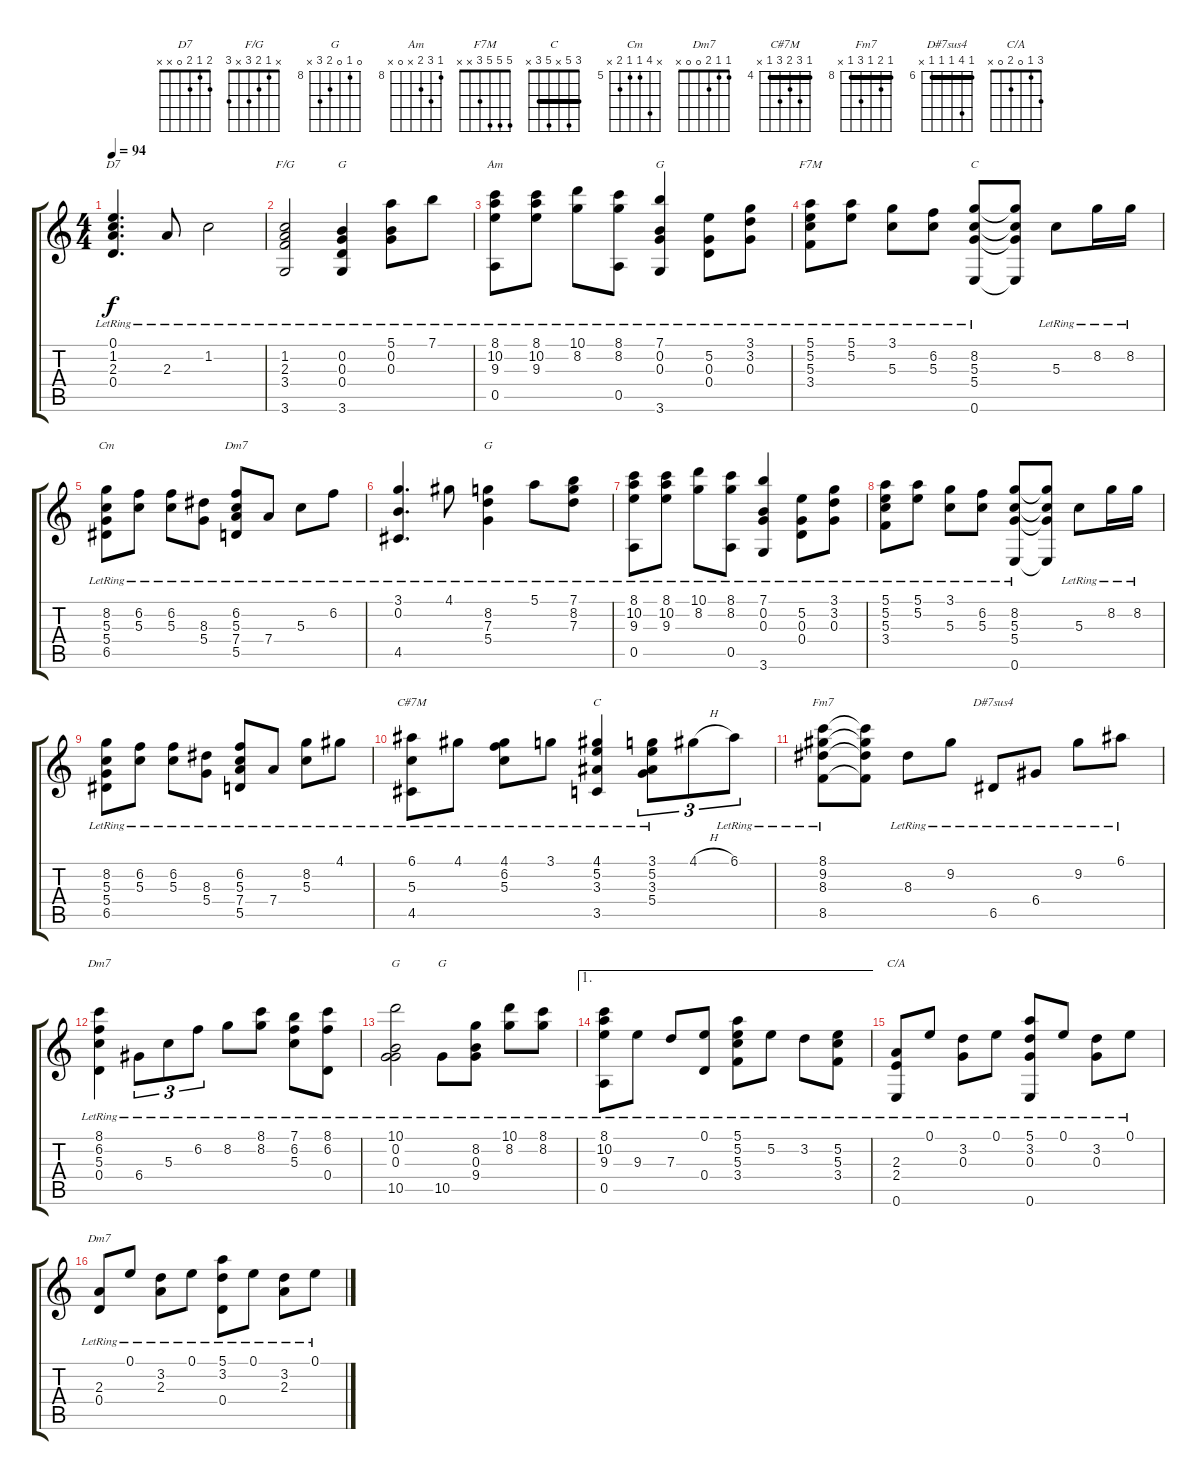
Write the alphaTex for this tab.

\track "" {instrument acousticguitarnylon}
\staff {score tabs}
\tuning (E4 B3 G3 D3 A2 E2) {hide}
\chord ("D7" 2 1 2 0 x x)
\chord ("F/G" x 1 2 3 x 3)
\chord ("G" x 0 0 0 x 3)
\chord ("Am" 8 10 9 x 0 x) {firstfret 8}
\chord ("G" 7 0 0 x x 3) {firstfret 3}
\chord ("F7M" 5 5 5 3 x x)
\chord ("C" x 8 5 5 x 0) {firstfret 5}
\chord ("Cm" x 8 5 5 6 x) {firstfret 5}
\chord ("Dm7" x 6 5 7 5 x) {firstfret 5}
\chord ("G" x 8 7 5 x x) {firstfret 5}
\chord ("C#7M" 4 6 5 6 4 x) {firstfret 4 barre 4}
\chord ("C" 3 5 x 5 3 x) {barre 3}
\chord ("Fm7" 8 9 8 10 8 x) {firstfret 8 barre 8}
\chord ("D#7sus4" 6 9 6 6 6 x) {firstfret 6 barre 6}
\chord ("Dm7" 8 6 5 0 x x) {firstfret 5}
\chord ("G" 10 0 0 0 10 x) {firstfret 9}
\chord ("G" 0 8 0 9 10 x) {firstfret 8}
\chord ("C/A" 3 1 0 2 0 x)
\chord ("Dm7" 1 1 2 0 0 x)
\ts (4 4)
\tempo 94
\clef g2
\ks c
(0.1{lr} 1.2{lr} 2.3{lr} 0.4{lr}).4{d ch "D7" dy f} 2.3{lr}.8 1.2{lr}.2 |
(1.2{lr} 2.3{lr} 3.4{lr} 3.6{lr}).2{ch "F/G"} (0.2{lr} 0.3{lr} 0.4{lr} 3.6{lr}).4{ch "G"} (5.1{lr} 0.2{lr} 0.3{lr}).8 7.1{lr}.8 |
(8.1{lr} 10.2{lr} 9.3{lr} 0.5{lr}).8{ch "Am"} (8.1{lr} 10.2{lr} 9.3{lr}).8 (10.1{lr} 8.2{lr}).8 (8.1{lr} 8.2{lr} 0.5{lr}).8 (7.1{lr} 0.2{lr} 0.3{lr} 3.6{lr}).4{ch "G"} (5.2{lr} 0.3{lr} 0.4{lr}).8 (3.1{lr} 3.2{lr} 0.3{lr}).8 |
(5.1{lr} 5.2{lr} 5.3{lr} 3.4{lr}).8{ch "F7M"} (5.1{lr} 5.2{lr}).8 (3.1{lr} 5.3{lr}).8 (6.2{lr} 5.3{lr}).8 (8.2{lr} 5.3{lr} 5.4{lr} 0.6{lr}).8{ch "C"} (8.2{t} 5.3{t} 5.4{t} 0.6{t}).8 5.3{lr}.8 8.2{lr}.16 8.2{lr}.16 |
(8.2{lr} 5.3{lr} 5.4{lr} 6.5{lr}).8{ch "Cm"} (6.2{lr} 5.3{lr}).8 (6.2{lr} 5.3{lr}).8 (8.3{lr} 5.4{lr}).8 (6.2{lr} 5.3{lr} 7.4{lr} 5.5{lr}).8{ch "Dm7"} 7.4{lr}.8 5.3{lr}.8 6.2{lr}.8 |
(3.1{lr} 0.2{lr} 4.5{lr}).4{d} 4.1{lr}.8 (8.2{lr} 7.3{lr} 5.4{lr}).4{ch "G"} 5.1{lr}.8 (7.1{lr} 8.2{lr} 7.3{lr}).8 |
(8.1{lr} 10.2{lr} 9.3{lr} 0.5{lr}).8 (8.1{lr} 10.2{lr} 9.3{lr}).8 (10.1{lr} 8.2{lr}).8 (8.1{lr} 8.2{lr} 0.5{lr}).8 (7.1{lr} 0.2{lr} 0.3{lr} 3.6{lr}).4 (5.2{lr} 0.3{lr} 0.4{lr}).8 (3.1{lr} 3.2{lr} 0.3{lr}).8 |
(5.1{lr} 5.2{lr} 5.3{lr} 3.4{lr}).8 (5.1{lr} 5.2{lr}).8 (3.1{lr} 5.3{lr}).8 (6.2{lr} 5.3{lr}).8 (8.2{lr} 5.3{lr} 5.4{lr} 0.6{lr}).8 (8.2{t} 5.3{t} 5.4{t} 0.6{t}).8 5.3{lr}.8 8.2{lr}.16 8.2{lr}.16 |
(8.2{lr} 5.3{lr} 5.4{lr} 6.5{lr}).8 (6.2{lr} 5.3{lr}).8 (6.2{lr} 5.3{lr}).8 (8.3{lr} 5.4{lr}).8 (6.2{lr} 5.3{lr} 7.4{lr} 5.5{lr}).8 7.4{lr}.8 (8.2{lr} 5.3{lr}).8 4.1{lr}.8 |
(6.1{lr} 5.3{lr} 4.5{lr}).8{ch "C#7M"} 4.1{lr}.8 (4.1{lr} 6.2{lr} 5.3{lr}).8 3.1{lr}.8 (4.1{lr} 5.2{lr} 3.3{lr} 3.5{lr}).4{ch "C"} (3.1{lr} 5.2{lr} 3.3{lr} 5.4{lr}).8{tu (3 2)} 4.1{h}.8{tu (3 2)} 6.1{lr}.8{tu (3 2)} |
(8.1{lr} 9.2{lr} 8.3{lr} 8.5{lr}).8{ch "Fm7"} (8.1{t} 9.2{t} 8.3{t} 8.5{t}).8 8.3{lr}.8 9.2{lr}.8 6.5{lr}.8{ch "D#7sus4"} 6.4{lr}.8 9.2{lr}.8 6.1{lr}.8 |
(8.1{lr} 6.2{lr} 5.3{lr} 0.4{lr}).4{ch "Dm7"} 6.4{lr}.8{tu (3 2)} 5.3{lr}.8{tu (3 2)} 6.2{lr}.8{tu (3 2)} 8.2{lr}.8 (8.1{lr} 8.2{lr}).8 (7.1{lr} 6.2{lr} 5.3{lr}).8 (8.1{lr} 6.2{lr} 0.4{lr}).8 |
(10.1{lr} 0.2{lr} 0.3{lr} 10.5{lr}).2{ch "G"} 10.5{lr}.8{ch "G"} (8.2{lr} 0.3{lr} 9.4{lr}).8 (10.1{lr} 8.2{lr}).8 (8.1{lr} 8.2{lr}).8 |
\ae 1
(8.1{lr} 10.2{lr} 9.3{lr} 0.5{lr}).8 9.3{lr}.8 7.3{lr}.8 (0.1{lr} 0.4{lr}).8 (5.1{lr} 5.2{lr} 5.3{lr} 3.4{lr}).8 5.2{lr}.8 3.2{lr}.8 (5.2{lr} 5.3{lr} 3.4{lr}).8 |
(2.3{lr} 2.4{lr} 0.6{lr}).8{ch "C/A"} 0.1{lr}.8 (3.2{lr} 0.3{lr}).8 0.1{lr}.8 (5.1{lr} 3.2{lr} 0.3{lr} 0.6{lr}).8 0.1{lr}.8 (3.2{lr} 0.3{lr}).8 0.1{lr}.8 |
(2.3{lr} 0.4{lr}).8{ch "Dm7"} 0.1{lr}.8 (3.2{lr} 2.3{lr}).8 0.1{lr}.8 (5.1{lr} 3.2{lr} 0.4{lr}).8 0.1{lr}.8 (3.2{lr} 2.3{lr}).8 0.1{lr}.8
